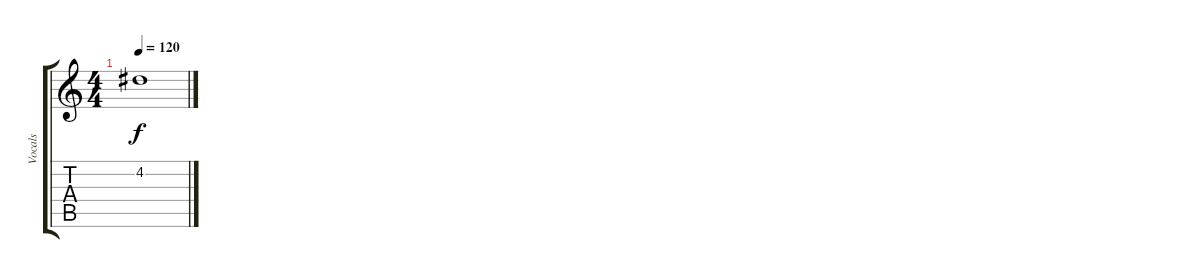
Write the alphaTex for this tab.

\track ("Vocals" "Vocals") {instrument acousticguitarsteel}
\staff {score tabs}
\tuning (E4 B3 G3 D3 A2 E2) {hide}
\ts (4 4)
\tempo 120
\clef g2
\ks c
4.2{t}.1{dy f}
